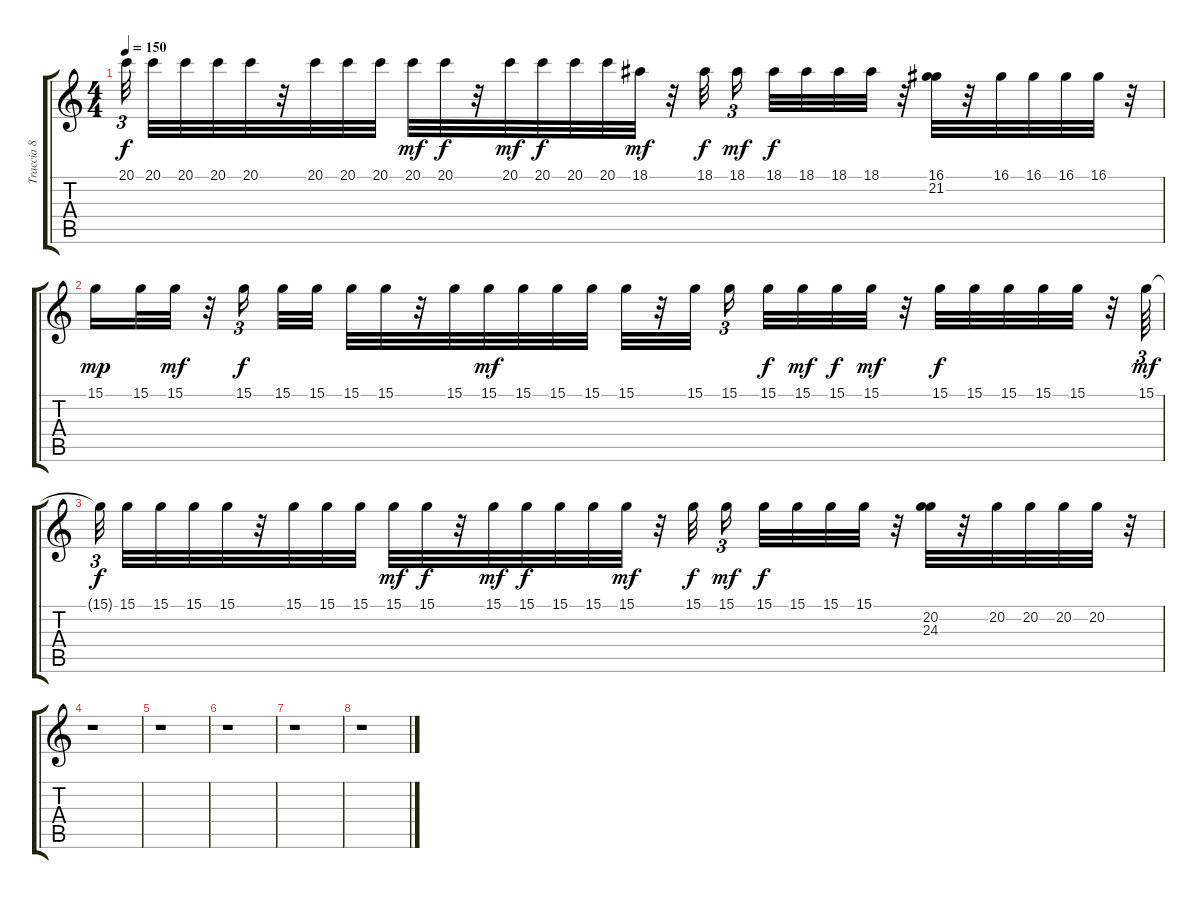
\track ("Traccia 8" "Traccia 8") {instrument koto}
\staff {score tabs}
\tuning (E4 B3 G3 D3 A2 E2) {hide}
\ts (4 4)
\tempo 150
\clef g2
\ks c
20.1{t}.32{tu (3 2) dy f} 20.1.32 20.1.32 20.1.32 20.1.32 r.32 20.1.32 20.1.32 20.1.32 20.1.32{dy mf} 20.1.32{dy f} r.32 20.1.32{dy mf} 20.1.32{dy f} 20.1.32 20.1.32 18.1.32{dy mf} r.32 18.1.32{dy f} 18.1.16{tu (3 2) dy mf} 18.1.32{dy f} 18.1.32 18.1.32 18.1.32 r.32 (16.1 21.2).32 r.32 16.1.32 16.1.32 16.1.32 16.1.32 r.32 |
15.1.16{dy mp} 15.1.32 15.1.32{dy mf} r.32 15.1.16{tu (3 2) dy f} 15.1.32 15.1.32 15.1.32 15.1.32 r.32 15.1.32 15.1.32{dy mf} 15.1.32 15.1.32 15.1.32 15.1.32 r.32 15.1.32 15.1.16{tu (3 2)} 15.1.32{dy f} 15.1.32{dy mf} 15.1.32{dy f} 15.1.32{dy mf} r.32 15.1.32{dy f} 15.1.32 15.1.32 15.1.32 15.1.32 r.32 15.1.64{tu (3 2) dy mf} |
15.1{t}.32{tu (3 2) dy f} 15.1.32 15.1.32 15.1.32 15.1.32 r.32 15.1.32 15.1.32 15.1.32 15.1.32{dy mf} 15.1.32{dy f} r.32 15.1.32{dy mf} 15.1.32{dy f} 15.1.32 15.1.32 15.1.32{dy mf} r.32 15.1.32{dy f} 15.1.16{tu (3 2) dy mf} 15.1.32{dy f} 15.1.32 15.1.32 15.1.32 r.32 (20.2 24.3).32 r.32 20.2.32 20.2.32 20.2.32 20.2.32 r.32 |
r.1 |
r.1 |
r.1 |
r.1 |
r.1
